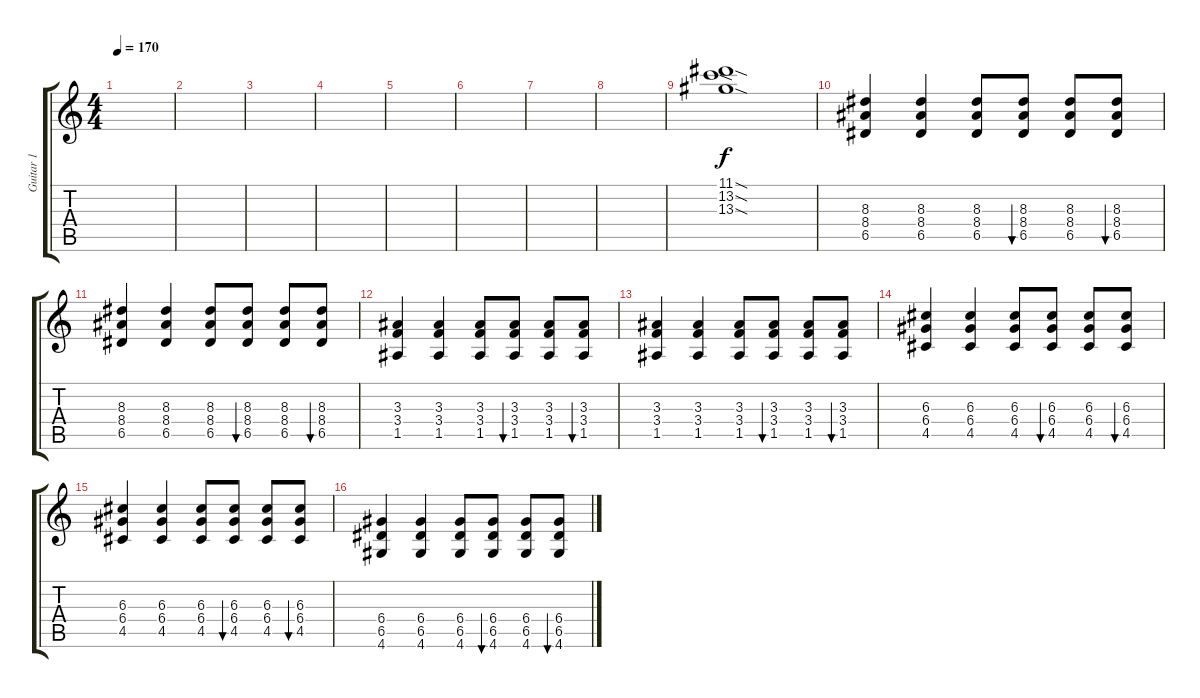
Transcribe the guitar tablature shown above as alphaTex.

\track ("Guitar 1" "Guitar 1") {instrument overdrivenguitar}
\staff {score tabs}
\tuning (E4 B3 G3 D3 A2 E2) {hide}
\ts (4 4)
\tempo 170
\clef g2
\ks c
|
|
|
|
|
|
|
|
(11.1{sod} 13.2{sod} 13.3{sod}).1 |
(8.3 8.4 6.5).4 (8.3 8.4 6.5).4 (8.3 8.4 6.5).8 (8.3 8.4 6.5).8{bu 60} (8.3 8.4 6.5).8 (8.3 8.4 6.5).8{bu 60} |
(8.3 8.4 6.5).4 (8.3 8.4 6.5).4 (8.3 8.4 6.5).8 (8.3 8.4 6.5).8{bu 60} (8.3 8.4 6.5).8 (8.3 8.4 6.5).8{bu 60} |
(3.3 3.4 1.5).4 (3.3 3.4 1.5).4 (3.3 3.4 1.5).8 (3.3 3.4 1.5).8{bu 60} (3.3 3.4 1.5).8 (3.3 3.4 1.5).8{bu 60} |
(3.3 3.4 1.5).4 (3.3 3.4 1.5).4 (3.3 3.4 1.5).8 (3.3 3.4 1.5).8{bu 60} (3.3 3.4 1.5).8 (3.3 3.4 1.5).8{bu 60} |
(6.3 6.4 4.5).4 (6.3 6.4 4.5).4 (6.3 6.4 4.5).8 (6.3 6.4 4.5).8{bu 60} (6.3 6.4 4.5).8 (6.3 6.4 4.5).8{bu 60} |
(6.3 6.4 4.5).4 (6.3 6.4 4.5).4 (6.3 6.4 4.5).8 (6.3 6.4 4.5).8{bu 60} (6.3 6.4 4.5).8 (6.3 6.4 4.5).8{bu 60} |
(6.4 6.5 4.6).4 (6.4 6.5 4.6).4 (6.4 6.5 4.6).8 (6.4 6.5 4.6).8{bu 60} (6.4 6.5 4.6).8 (6.4 6.5 4.6).8{bu 60}
